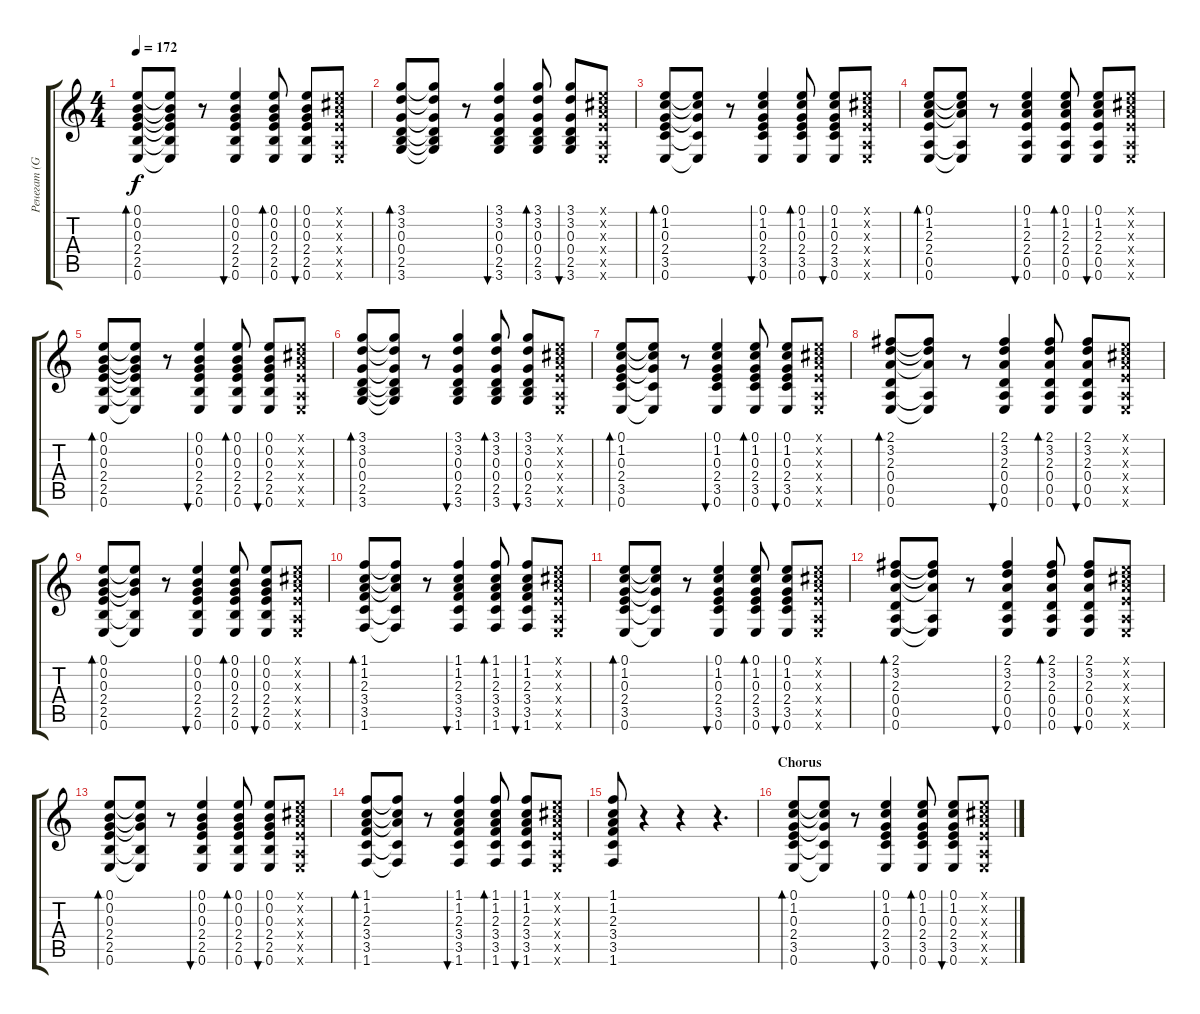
\track ("Ренегат (Guitar 1)" "Ренегат (G") {instrument acousticguitarnylon}
\staff {score tabs}
\tuning (E4 B3 G3 D3 A2 E2) {hide}
\ts (4 4)
\tempo 172
\clef g2
\ks c
(0.1 0.2 0.3 2.4 2.5 0.6).8{bd 60 dy f} (0.1{t} 0.2{t} 0.3{t} 2.4{t} 2.5{t} 0.6{t}).8 r.8 (0.1 0.2 0.3 2.4 2.5 0.6).4{bu 60} (0.1 0.2 0.3 2.4 2.5 0.6).8{bd 60} (0.1 0.2 0.3 2.4 2.5 0.6).8{bu 60} (0.1{x} 2.2{x} 2.3{x} 2.4{x} 0.5{x} 0.6{x}).8 |
(3.1 3.2 0.3 0.4 2.5 3.6).8{bd 60} (3.1{t} 3.2{t} 0.3{t} 0.4{t} 2.5{t} 3.6{t}).8 r.8 (3.1 3.2 0.3 0.4 2.5 3.6).4{bu 60} (3.1 3.2 0.3 0.4 2.5 3.6).8{bd 60} (3.1 3.2 0.3 0.4 2.5 3.6).8{bu 60} (0.1{x} 2.2{x} 2.3{x} 2.4{x} 0.5{x} 0.6{x}).8 |
(0.1 1.2 0.3 2.4 3.5 0.6).8{bd 60} (0.1{t} 1.2{t} 0.3{t} 3.5{t} 0.6{t}).8 r.8 (0.1 1.2 0.3 2.4 3.5 0.6).4{bu 60} (0.1 1.2 0.3 2.4 3.5 0.6).8{bd 60} (0.1 1.2 0.3 2.4 3.5 0.6).8{bu 60} (0.1{x} 2.2{x} 2.3{x} 2.4{x} 0.5{x} 0.6{x}).8 |
(0.1 1.2 2.3 2.4 0.5 0.6).8{bd 60} (0.1{t} 1.2{t} 2.3{t} 0.5{t} 0.6{t}).8 r.8 (0.1 1.2 2.3 2.4 0.5 0.6).4{bu 60} (0.1 1.2 2.3 2.4 0.5 0.6).8{bd 60} (0.1 1.2 2.3 2.4 0.5 0.6).8{bu 60} (0.1{x} 2.2{x} 2.3{x} 2.4{x} 0.5{x} 0.6{x}).8 |
(0.1 0.2 0.3 2.4 2.5 0.6).8{bd 60} (0.1{t} 0.2{t} 0.3{t} 2.4{t} 2.5{t} 0.6{t}).8 r.8 (0.1 0.2 0.3 2.4 2.5 0.6).4{bu 60} (0.1 0.2 0.3 2.4 2.5 0.6).8{bd 60} (0.1 0.2 0.3 2.4 2.5 0.6).8{bu 60} (0.1{x} 2.2{x} 2.3{x} 2.4{x} 0.5{x} 0.6{x}).8 |
(3.1 3.2 0.3 0.4 2.5 3.6).8{bd 60} (3.1{t} 3.2{t} 0.3{t} 0.4{t} 2.5{t} 3.6{t}).8 r.8 (3.1 3.2 0.3 0.4 2.5 3.6).4{bu 60} (3.1 3.2 0.3 0.4 2.5 3.6).8{bd 60} (3.1 3.2 0.3 0.4 2.5 3.6).8{bu 60} (0.1{x} 2.2{x} 2.3{x} 2.4{x} 0.5{x} 0.6{x}).8 |
(0.1 1.2 0.3 2.4 3.5 0.6).8{bd 60} (0.1{t} 1.2{t} 0.3{t} 3.5{t} 0.6{t}).8 r.8 (0.1 1.2 0.3 2.4 3.5 0.6).4{bu 60} (0.1 1.2 0.3 2.4 3.5 0.6).8{bd 60} (0.1 1.2 0.3 2.4 3.5 0.6).8{bu 60} (0.1{x} 2.2{x} 2.3{x} 2.4{x} 0.5{x} 0.6{x}).8 |
(2.1 3.2 2.3 0.4 0.5 0.6).8{bd 60} (2.1{t} 3.2{t} 2.3{t} 0.5{t} 0.6{t}).8 r.8 (2.1 3.2 2.3 0.4 0.5 0.6).4{bu 60} (2.1 3.2 2.3 0.4 0.5 0.6).8{bd 60} (2.1 3.2 2.3 0.4 0.5 0.6).8{bu 60} (0.1{x} 2.2{x} 2.3{x} 2.4{x} 0.5{x} 0.6{x}).8 |
(0.1 0.2 0.3 2.4 2.5 0.6).8{bd 60} (0.1{t} 0.2{t} 0.3{t} 2.5{t} 0.6{t}).8 r.8 (0.1 0.2 0.3 2.4 2.5 0.6).4{bu 60} (0.1 0.2 0.3 2.4 2.5 0.6).8{bd 60} (0.1 0.2 0.3 2.4 2.5 0.6).8{bu 60} (0.1{x} 2.2{x} 2.3{x} 2.4{x} 0.5{x} 0.6{x}).8 |
(1.1 1.2 2.3 3.4 3.5 1.6).8{bd 60} (1.1{t} 1.2{t} 2.3{t} 3.5{t} 1.6{t}).8 r.8 (1.1 1.2 2.3 3.4 3.5 1.6).4{bu 60} (1.1 1.2 2.3 3.4 3.5 1.6).8{bd 60} (1.1 1.2 2.3 3.4 3.5 1.6).8{bu 60} (0.1{x} 2.2{x} 2.3{x} 2.4{x} 0.5{x} 0.6{x}).8 |
(0.1 1.2 0.3 2.4 3.5 0.6).8{bd 60} (0.1{t} 1.2{t} 0.3{t} 3.5{t} 0.6{t}).8 r.8 (0.1 1.2 0.3 2.4 3.5 0.6).4{bu 60} (0.1 1.2 0.3 2.4 3.5 0.6).8{bd 60} (0.1 1.2 0.3 2.4 3.5 0.6).8{bu 60} (0.1{x} 2.2{x} 2.3{x} 2.4{x} 0.5{x} 0.6{x}).8 |
(2.1 3.2 2.3 0.4 0.5 0.6).8{bd 60} (2.1{t} 3.2{t} 2.3{t} 0.5{t} 0.6{t}).8 r.8 (2.1 3.2 2.3 0.4 0.5 0.6).4{bu 60} (2.1 3.2 2.3 0.4 0.5 0.6).8{bd 60} (2.1 3.2 2.3 0.4 0.5 0.6).8{bu 60} (0.1{x} 2.2{x} 2.3{x} 2.4{x} 0.5{x} 0.6{x}).8 |
(0.1 0.2 0.3 2.4 2.5 0.6).8{bd 60} (0.1{t} 0.2{t} 0.3{t} 2.5{t} 0.6{t}).8 r.8 (0.1 0.2 0.3 2.4 2.5 0.6).4{bu 60} (0.1 0.2 0.3 2.4 2.5 0.6).8{bd 60} (0.1 0.2 0.3 2.4 2.5 0.6).8{bu 60} (0.1{x} 2.2{x} 2.3{x} 2.4{x} 0.5{x} 0.6{x}).8 |
(1.1 1.2 2.3 3.4 3.5 1.6).8{bd 60} (1.1{t} 1.2{t} 2.3{t} 3.5{t} 1.6{t}).8 r.8 (1.1 1.2 2.3 3.4 3.5 1.6).4{bu 60} (1.1 1.2 2.3 3.4 3.5 1.6).8{bd 60} (1.1 1.2 2.3 3.4 3.5 1.6).8{bu 60} (0.1{x} 2.2{x} 2.3{x} 2.4{x} 0.5{x} 0.6{x}).8 |
(1.1 1.2 2.3 3.4 3.5 1.6).8 r.4 r.4 r.4{d} |
\section ("" "Chorus")
(0.1 1.2 0.3 2.4 3.5 0.6).8{bd 60} (0.1{t} 1.2{t} 0.3{t} 3.5{t} 0.6{t}).8 r.8 (0.1 1.2 0.3 2.4 3.5 0.6).4{bu 60} (0.1 1.2 0.3 2.4 3.5 0.6).8{bd 60} (0.1 1.2 0.3 2.4 3.5 0.6).8{bu 60} (0.1{x} 2.2{x} 2.3{x} 2.4{x} 0.5{x} 0.6{x}).8
